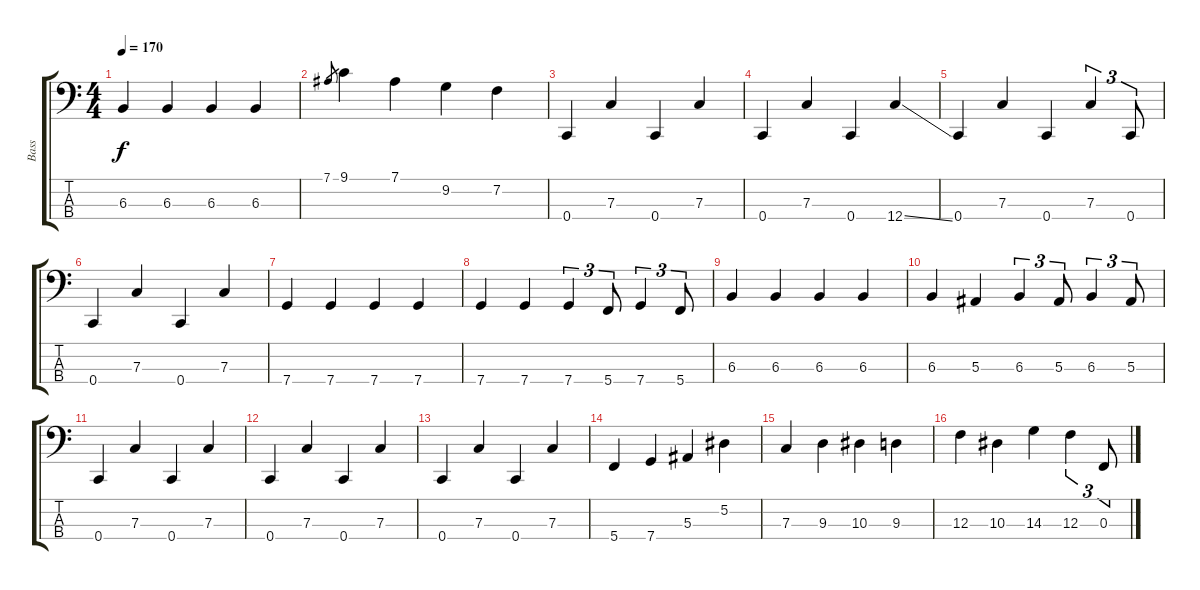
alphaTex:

\track ("Bass" "Bass") {instrument electricbassfinger}
\staff {score tabs}
\tuning (Eb2 Bb1 F1 C1) {hide}
\ts (4 4)
\tempo 170
\clef f4
\ks c
6.3.4{dy f} 6.3.4 6.3.4 6.3.4 |
7.1.8{gr} 9.1.4 7.1.4 9.2.4 7.2.4 |
0.4.4 7.3.4 0.4.4 7.3.4 |
0.4.4 7.3.4 0.4.4 12.4{ss}.4 |
0.4.4 7.3.4 0.4.4 7.3.4{tu (3 2)} 0.4.8{tu (3 2)} |
0.4.4 7.3.4 0.4.4 7.3.4 |
7.4.4 7.4.4 7.4.4 7.4.4 |
7.4.4 7.4.4 7.4.4{tu (3 2)} 5.4.8{tu (3 2)} 7.4.4{tu (3 2)} 5.4.8{tu (3 2)} |
6.3.4 6.3.4 6.3.4 6.3.4 |
6.3.4 5.3.4 6.3.4{tu (3 2)} 5.3.8{tu (3 2)} 6.3.4{tu (3 2)} 5.3.8{tu (3 2)} |
0.4.4 7.3.4 0.4.4 7.3.4 |
0.4.4 7.3.4 0.4.4 7.3.4 |
0.4.4 7.3.4 0.4.4 7.3.4 |
5.4.4 7.4.4 5.3.4 5.2.4 |
7.3.4 9.3.4 10.3.4 9.3.4 |
12.3.4 10.3.4 14.3.4 12.3.4{tu (3 2)} 0.3.8{tu (3 2)}
